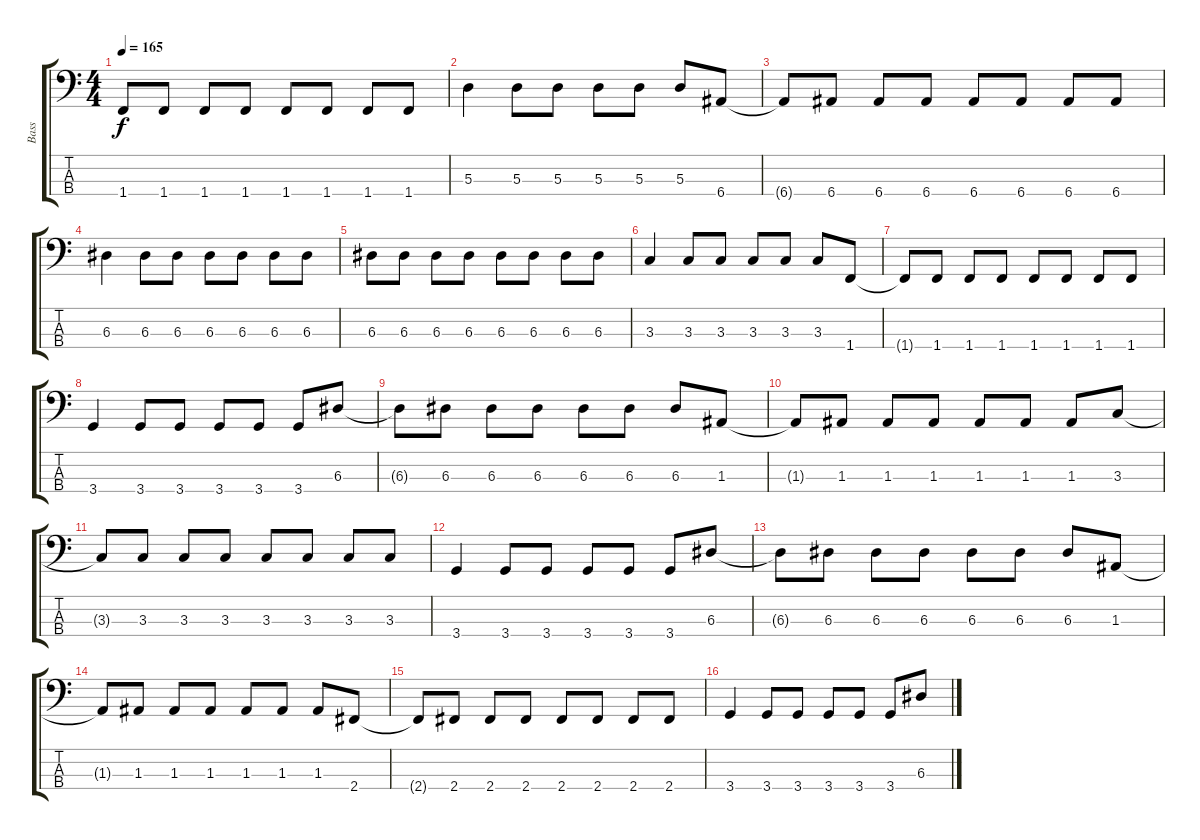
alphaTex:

\track ("Bass" "Bass") {instrument electricbassfinger}
\staff {score tabs}
\tuning (G2 D2 A1 E1) {hide}
\ts (4 4)
\tempo 165
\clef f4
\ks c
1.4{t}.8{dy f} 1.4.8 1.4.8 1.4.8 1.4.8 1.4.8 1.4.8 1.4.8 |
5.3.4 5.3.8 5.3.8 5.3.8 5.3.8 5.3.8 6.4.8 |
6.4{t}.8 6.4.8 6.4.8 6.4.8 6.4.8 6.4.8 6.4.8 6.4.8 |
6.3.4 6.3.8 6.3.8 6.3.8 6.3.8 6.3.8 6.3.8 |
6.3.8 6.3.8 6.3.8 6.3.8 6.3.8 6.3.8 6.3.8 6.3.8 |
3.3.4 3.3.8 3.3.8 3.3.8 3.3.8 3.3.8 1.4.8 |
1.4{t}.8 1.4.8 1.4.8 1.4.8 1.4.8 1.4.8 1.4.8 1.4.8 |
3.4.4 3.4.8 3.4.8 3.4.8 3.4.8 3.4.8 6.3.8 |
6.3{t}.8 6.3.8 6.3.8 6.3.8 6.3.8 6.3.8 6.3.8 1.3.8 |
1.3{t}.8 1.3.8 1.3.8 1.3.8 1.3.8 1.3.8 1.3.8 3.3.8 |
3.3{t}.8 3.3.8 3.3.8 3.3.8 3.3.8 3.3.8 3.3.8 3.3.8 |
3.4.4 3.4.8 3.4.8 3.4.8 3.4.8 3.4.8 6.3.8 |
6.3{t}.8 6.3.8 6.3.8 6.3.8 6.3.8 6.3.8 6.3.8 1.3.8 |
1.3{t}.8 1.3.8 1.3.8 1.3.8 1.3.8 1.3.8 1.3.8 2.4.8 |
2.4{t}.8 2.4.8 2.4.8 2.4.8 2.4.8 2.4.8 2.4.8 2.4.8 |
3.4.4 3.4.8 3.4.8 3.4.8 3.4.8 3.4.8 6.3.8
